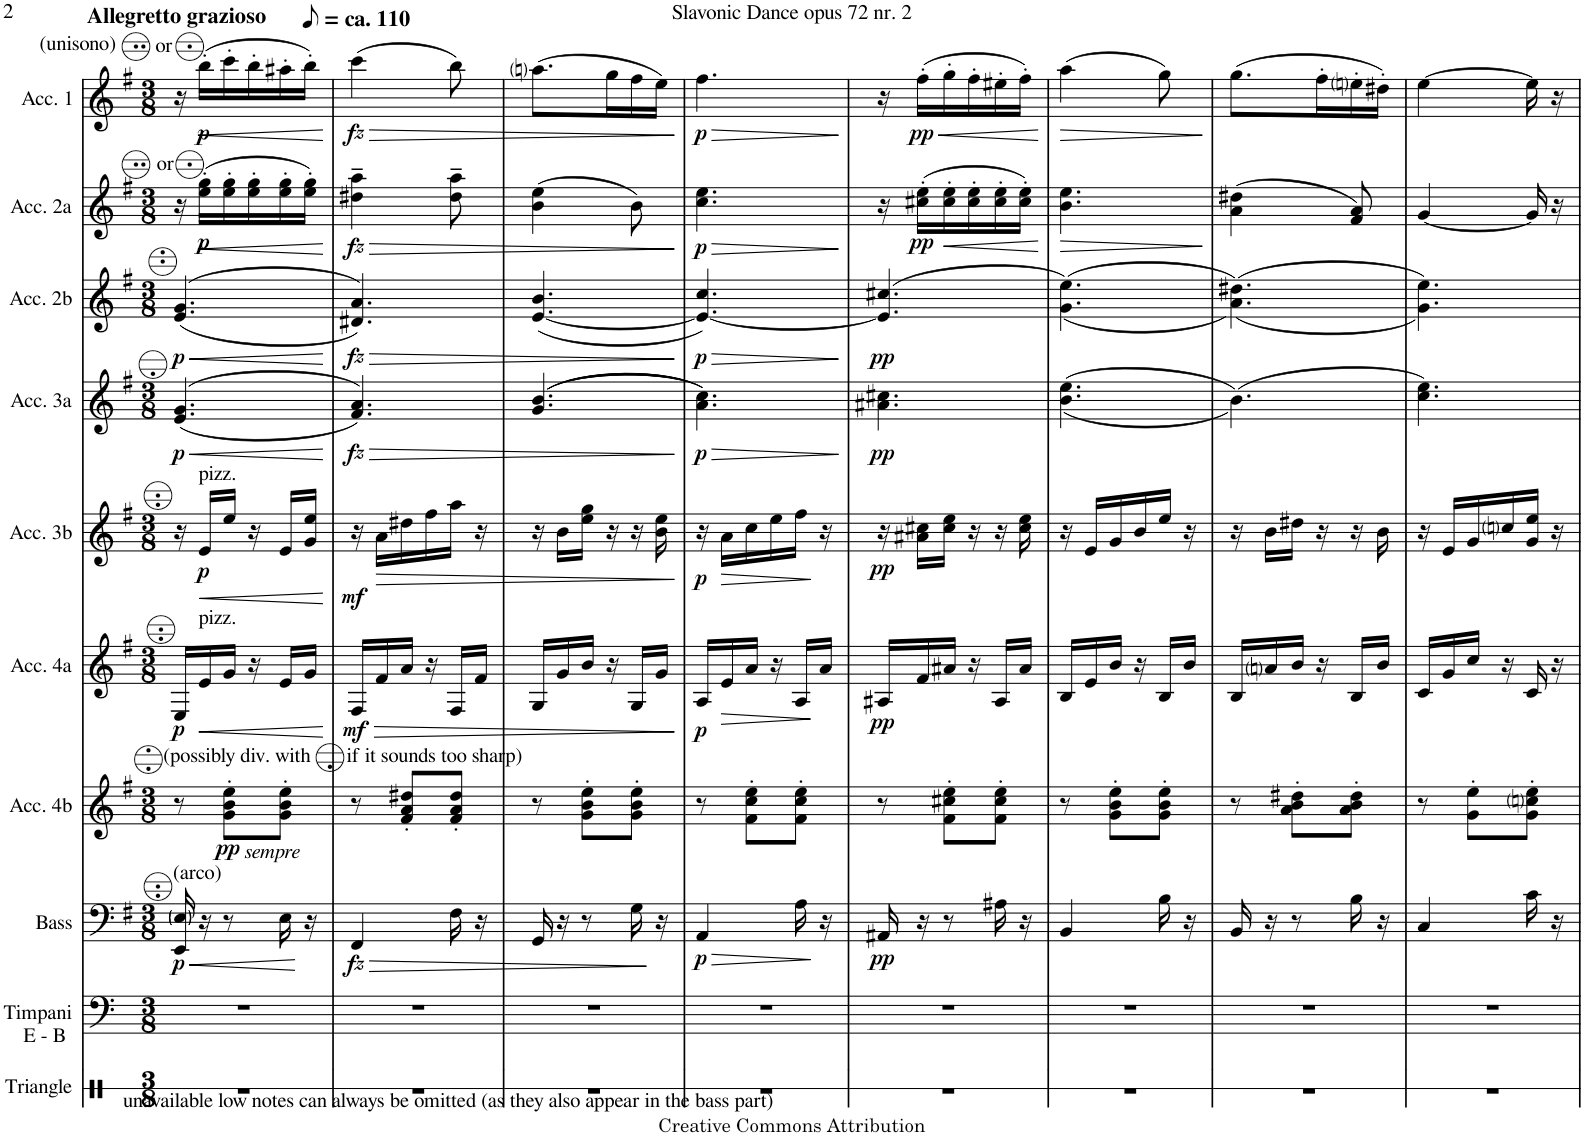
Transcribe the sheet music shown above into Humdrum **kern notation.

**kern	**kern	**kern	**dynam	**kern	**dynam	**kern	**dynam	**kern	**dynam	**kern	**dynam	**kern	**dynam	**kern	**dynam	**kern	**dynam
*part10	*part9	*part8	*part8	*part7	*part7	*part6	*part6	*part5	*part5	*part4	*part4	*part3	*part3	*part2	*part2	*part1	*part1
*staff10	*staff9	*staff8	*staff8	*staff7	*staff7	*staff6	*staff6	*staff5	*staff5	*staff4	*staff4	*staff3	*staff3	*staff2	*staff2	*staff1	*staff1
*I"Triangle	*I"Timpani	*I"Bass	*	*I"Acc. 4b	*	*I"Acc. 4a	*	*I"Acc. 3b	*	*I"Acc. 3a	*	*I"Acc. 2b	*	*I"Acc. 2a	*	*I"Acc. 1	*
*I'Tr.	*I'Tp.	*I'B	*	*	*	*	*	*	*	*	*	*	*	*	*	*	*
*stria1	*	*	*	*	*	*	*	*	*	*	*	*	*	*	*	*	*
*clefX	*clefF4	*clefF4	*	*clefG2	*	*clefG2	*	*clefG2	*	*clefG2	*	*clefG2	*	*clefG2	*	*clefG2	*
*	*	*Trd7c12	*	*Trd7c12	*	*Trd7c12	*	*Trd7c12	*	*Trd7c12	*	*	*	*	*	*	*
*k[]	*k[f#]	*k[f#]	*	*k[f#]	*	*k[f#]	*	*k[f#]	*	*k[f#]	*	*k[f#]	*	*k[f#]	*	*k[f#]	*
*M3/8	*M3/8	*M3/8	*	*M3/8	*	*M3/8	*	*M3/8	*	*M3/8	*	*M3/8	*	*M3/8	*	*M3/8	*
=1	=1	=1	=1	=1	=1	=1	=1	=1	=1	=1	=1	=1	=1	=1	=1	=1	=1
!	!	!	!	!	!	!	!	!	!	!	!	!	!	!	!	!LO:TX:a:B:t=Allegretto grazioso	!
!	!	!	!	!	!	!	!	!	!	!	!	!	!	!	!	!LO:TX:a:B:t=ca. 110	!
!	!	!	!	!	!	!LO:TX:b:t=unavailable low notes can always be omitted (as they also appear in the bass part)	!	!	!	!	!	!	!	!	!	!	!
!	!	!LO:TX:a:t=(arco)	!	!	!	!	!	!	!	!	!	!	!	!	!	!	!
!	!LO:TX:b:t=E - B	!	!	!	!	!	!	!	!	!	!	!	!	!	!	!	!
!	!	!	!LO:HP:b	!	!	!	!	!	!	!	!LO:HP:b	!	!LO:HP:b	!	!	!	!
!	!	!	!LO:DY:n=1:b	!	!	!	!LO:DY:b	!	!	!	!LO:DY:n=1:b	!	!LO:DY:n=1:b	!	!	!	!
4.r	4.r	16EE/ 16E/	< p	8r	.	16E/LL	p	16r	.	((>4.e/ 4.g/	< p	((>4.e/ 4.g/	< p	16r	.	16r	.
!	!	!	!	!	!	!	!	!	!	!	!	!	!	!	!	!LO:TX:a:t=or	!
!	!	!	!	!	!	!	!	!	!	!	!	!	!	!	!	!LO:TX:a:t=(unisono)	!
!	!	!	!	!	!	!	!	!	!	!	!	!	!	!LO:TX:a:t=or	!	!	!
!	!	!	!	!	!	!	!	!LO:TX:a:t=pizz.	!	!	!	!	!	!	!	!	!
!	!	!	!	!	!	!LO:TX:a:t=pizz.	!	!	!	!	!	!	!	!	!	!	!
!	!	!	!	!	!	!	!LO:HP:b	!	!LO:DY:b	!	!	!	!	!	!LO:DY:b	!	!LO:DY:b
.	.	16r	.	.	.	16e/	<	16e/LL	p	.	.	.	.	(16ee\' 16gg\'LL	p	(16bb'\LL	p
!	!	!	!	!LO:TX:a:t=(possibly div. with       if it sounds too sharp)	!	!	!	!	!	!	!	!	!	!	!	!	!
!	!	!	!	!LO:TX:b:i:t=sempre	!	!	!	!	!	!	!	!	!	!	!	!	!
!	!	!	!	!	!LO:DY:b	!	!	!	!LO:HP:b	!	!	!	!	!	!LO:HP:b	!	!LO:HP:b
.	.	8r	.	8g\' 8b\' 8ee\'L	pp	16g/JJ	.	16ee/JJ	<	.	.	.	.	16ee\' 16gg\'	<	16ccc'\	<
.	.	.	.	.	.	16r	.	16r	.	.	.	.	.	16ee\' 16gg\'	.	16bb'\	.
.	.	16E\	.	8g\' 8b\' 8ee\'J	.	16e/LL	.	16e/LL	.	.	.	.	.	16ee\' 16gg\'	.	16aa#X'\	.
.	.	16r	[	.	.	16g/JJ	.	16g/ 16ee/JJ	.	.	.	.	.	16ee\' 16gg\'JJ)	.	16bb'\JJ)	.
.	.	.	.	.	.	.	[	.	[	.	[	.	[	.	[	.	[
=2	=2	=2	=2	=2	=2	=2	=2	=2	=2	=2	=2	=2	=2	=2	=2	=2	=2
!	!	!	!LO:HP:b	!	!	!	!LO:HP:b	!	!	!	!LO:HP:b	!	!LO:HP:b	!	!LO:HP:b	!	!LO:HP:b
!	!	!	!LO:DY:n=1:b	!	!	!	!LO:DY:n=1:b	!	!LO:DY:b	!	!LO:DY:n=1:b	!	!LO:DY:n=1:b	!	!LO:DY:n=1:b	!	!LO:DY:n=1:b
4.r	4.r	4FF#/	> fz	8r	.	16F#/LL	> mf	16r	mf	4.f#/ 4.a/))	> fz	4.d#X/ 4.a/))	> fz	4dd#X\~ 4aa\~	> fz	(4ccc\	> fz
!	!	!	!	!	!	!	!	!	!LO:HP:b	!	!	!	!	!	!	!	!
.	.	.	.	.	.	16f#/	.	16a\LL	>	.	.	.	.	.	.	.	.
.	.	.	.	8f#/' 8a/' 8dd#X/'L	.	16a/JJ	.	16dd#X\	.	.	.	.	.	.	.	.	.
.	.	.	.	.	.	16r	.	16ff#\	.	.	.	.	.	.	.	.	.
.	.	16F#\	.	8f#/' 8a/' 8dd#/'J	.	16F#/LL	.	16aa\JJ	.	.	.	.	.	8dd#\~ 8aa\~	.	8bb\)	.
.	.	16r	.	.	.	16f#/JJ	.	16r	.	.	.	.	.	.	.	.	.
=3	=3	=3	=3	=3	=3	=3	=3	=3	=3	=3	=3	=3	=3	=3	=3	=3	=3
4.r	4.r	16GG/	.	8r	.	16G/LL	.	16r	.	((>4.g/ 4.b/	.	([4.e/ 4.b/	.	(4b\ 4ee\	.	(8.aani\L	.
.	.	16r	.	.	.	16g/	.	16b\LL	.	.	.	.	.	.	.	.	.
.	.	8r	.	8g\' 8b\' 8ee\'L	.	16b/JJ	.	16ee\ 16gg\JJ	.	.	.	.	.	.	.	.	.
.	.	.	.	.	.	16r	.	16r	.	.	.	.	.	.	.	16gg\L	.
.	.	16G\	.	8g\' 8b\' 8ee\'J	.	16G/LL	.	16r	.	.	.	.	.	8b\)	.	16ff#\	.
.	.	16r	]	.	.	16g/JJ	.	16b\ 16ee\	.	.	.	.	.	.	.	16ee\JJ)	.
.	.	.	.	.	.	.	]	.	]	.	]	.	]	.	]	.	]
=4	=4	=4	=4	=4	=4	=4	=4	=4	=4	=4	=4	=4	=4	=4	=4	=4	=4
!	!	!	!LO:HP:b	!	!	!	!	!	!	!	!LO:HP:b	!	!LO:HP:b	!	!LO:HP:b	!	!LO:HP:b
!	!	!	!LO:DY:n=1:b	!	!	!	!LO:DY:b	!	!LO:DY:b	!	!LO:DY:n=1:b	!	!LO:DY:n=1:b	!	!LO:DY:n=1:b	!	!LO:DY:n=1:b
4.r	4.r	4AA/	> p	8r	.	16A/LL	p	16r	p	4.a\ 4.cc\))	> p	4.e/_ 4.cc/)	> p	4.cc\ 4.ee\	> p	4.ff#\	> p
!	!	!	!	!	!	!	!LO:HP:b	!	!LO:HP:b	!	!	!	!	!	!	!	!
.	.	.	.	.	.	16e/	>	16a\LL	>	.	.	.	.	.	.	.	.
.	.	.	.	8f#\' 8cc\' 8ee\'L	.	16a/JJ	.	16cc\	.	.	.	.	.	.	.	.	.
.	.	.	.	.	.	16r	.	16ee\	.	.	.	.	.	.	.	.	.
.	.	16A\	.	8f#\' 8cc\' 8ee\'J	.	16A/LL	.	16ff#\JJ	.	.	.	.	.	.	.	.	.
.	.	16r	]	.	.	16a/JJ	]	16r	]	.	.	.	.	.	.	.	.
.	.	.	.	.	.	.	.	.	.	.	]	.	]	.	]	.	]
=5	=5	=5	=5	=5	=5	=5	=5	=5	=5	=5	=5	=5	=5	=5	=5	=5	=5
!	!	!	!LO:DY:b	!	!	!	!LO:DY:b	!	!LO:DY:b	!	!LO:DY:b	!	!LO:DY:b	!	!	!	!
4.r	4.r	16AA#X/	pp	8r	.	16A#X/LL	pp	16r	pp	4.a#X\ 4.cc#X\	pp	(>4.e/] 4.cc#X/	pp	16r	.	16r	.
!	!	!	!	!	!	!	!	!	!	!	!	!	!	!	!LO:DY:b	!	!LO:HP:b
!	!	!	!	!	!	!	!	!	!	!	!	!	!	!	!	!	!LO:DY:n=1:b
.	.	16r	.	.	.	16f#/	.	16a#X\ 16cc#X\LL	.	.	.	.	.	(16cc#X\' 16ee\'LL	pp	(16ff#'\LL	< pp
!	!	!	!	!	!	!	!	!	!	!	!	!	!	!	!LO:HP:b	!	!
.	.	8r	.	8f#\' 8cc#X\' 8ee\'L	.	16a#X/JJ	.	16cc#\ 16ee\JJ	.	.	.	.	.	16cc#\' 16ee\'	<	16gg'\	.
.	.	.	.	.	.	16r	.	16r	.	.	.	.	.	16cc#\' 16ee\'	.	16ff#'\	.
.	.	16A#X\	.	8f#\' 8cc#\' 8ee\'J	.	16A#/LL	.	16r	.	.	.	.	.	16cc#\' 16ee\'	.	16ee#X'\	.
.	.	16r	.	.	.	16a#/JJ	.	16cc#\ 16ee\	.	.	.	.	.	16cc#\' 16ee\'JJ)	.	16ff#'\JJ)	.
.	.	.	.	.	.	.	.	.	.	.	.	.	.	.	[	.	[
=6	=6	=6	=6	=6	=6	=6	=6	=6	=6	=6	=6	=6	=6	=6	=6	=6	=6
!	!	!	!	!	!	!	!	!	!	!	!	!	!	!	!LO:HP:b	!	!LO:HP:b
4.r	4.r	4BB/	.	8r	.	16B/LL	.	16r	.	((<4.b\ 4.ee\	.	((<4.g\ 4.ee\)	.	4.b\ 4.ee\	>	(4aa\	>
.	.	.	.	.	.	16e/	.	16e/LL	.	.	.	.	.	.	.	.	.
.	.	.	.	8g\' 8b\' 8ee\'L	.	16b/JJ	.	16g/	.	.	.	.	.	.	.	.	.
.	.	.	.	.	.	16r	.	16b/	.	.	.	.	.	.	.	.	.
.	.	16B\	.	8g\' 8b\' 8ee\'J	.	16B/LL	.	16ee/JJ	.	.	.	.	.	.	.	8gg\)	.
.	.	16r	.	.	.	16b/JJ	.	16r	.	.	.	.	.	.	.	.	.
.	.	.	.	.	.	.	.	.	.	.	.	.	.	.	]	.	]
=7	=7	=7	=7	=7	=7	=7	=7	=7	=7	=7	=7	=7	=7	=7	=7	=7	=7
4.r	4.r	16BB/	.	8r	.	16B/LL	.	16r	.	(4.b\))	.	((<4.a\ 4.dd#X\))	.	(4a\ 4dd#X\	.	(8.gg\L	.
.	.	16r	.	.	.	16ani/	.	16b\LL	.	.	.	.	.	.	.	.	.
.	.	8r	.	8a\' 8b\' 8dd#X\'L	.	16b/JJ	.	16dd#X\JJ	.	.	.	.	.	.	.	.	.
.	.	.	.	.	.	16r	.	16r	.	.	.	.	.	.	.	16ff#'\L	.
.	.	16B\	.	8a\' 8b\' 8dd#\'J	.	16B/LL	.	16r	.	.	.	.	.	8f#/ 8a/)	.	16eeni'\	.
.	.	16r	.	.	.	16b/JJ	.	16b\	.	.	.	.	.	.	.	16dd#X'\JJ)	.
=8	=8	=8	=8	=8	=8	=8	=8	=8	=8	=8	=8	=8	=8	=8	=8	=8	=8
4.r	4.r	4C/	.	8r	.	16c/LL	.	16r	.	4.cc\ 4.ee\)	.	4.g\ 4.ee\))	.	[4g/	.	[4ee\	.
.	.	.	.	.	.	16g/	.	16e/LL	.	.	.	.	.	.	.	.	.
.	.	.	.	8g\' 8ee\'L	.	16cc/JJ	.	16g/	.	.	.	.	.	.	.	.	.
.	.	.	.	.	.	16r	.	16ccni/	.	.	.	.	.	.	.	.	.
.	.	16c\	.	8g\' 8ccni\' 8ee\'J	.	16c/	.	16g/ 16ee/JJ	.	.	.	.	.	16g/]	.	16ee\]	.
.	.	16r	.	.	.	16r	.	16r	.	.	.	.	.	16r	.	16r	.
=	=	=	=	=	=	=	=	=	=	=	=	=	=	=	=	=	=
*-	*-	*-	*-	*-	*-	*-	*-	*-	*-	*-	*-	*-	*-	*-	*-	*-	*-
